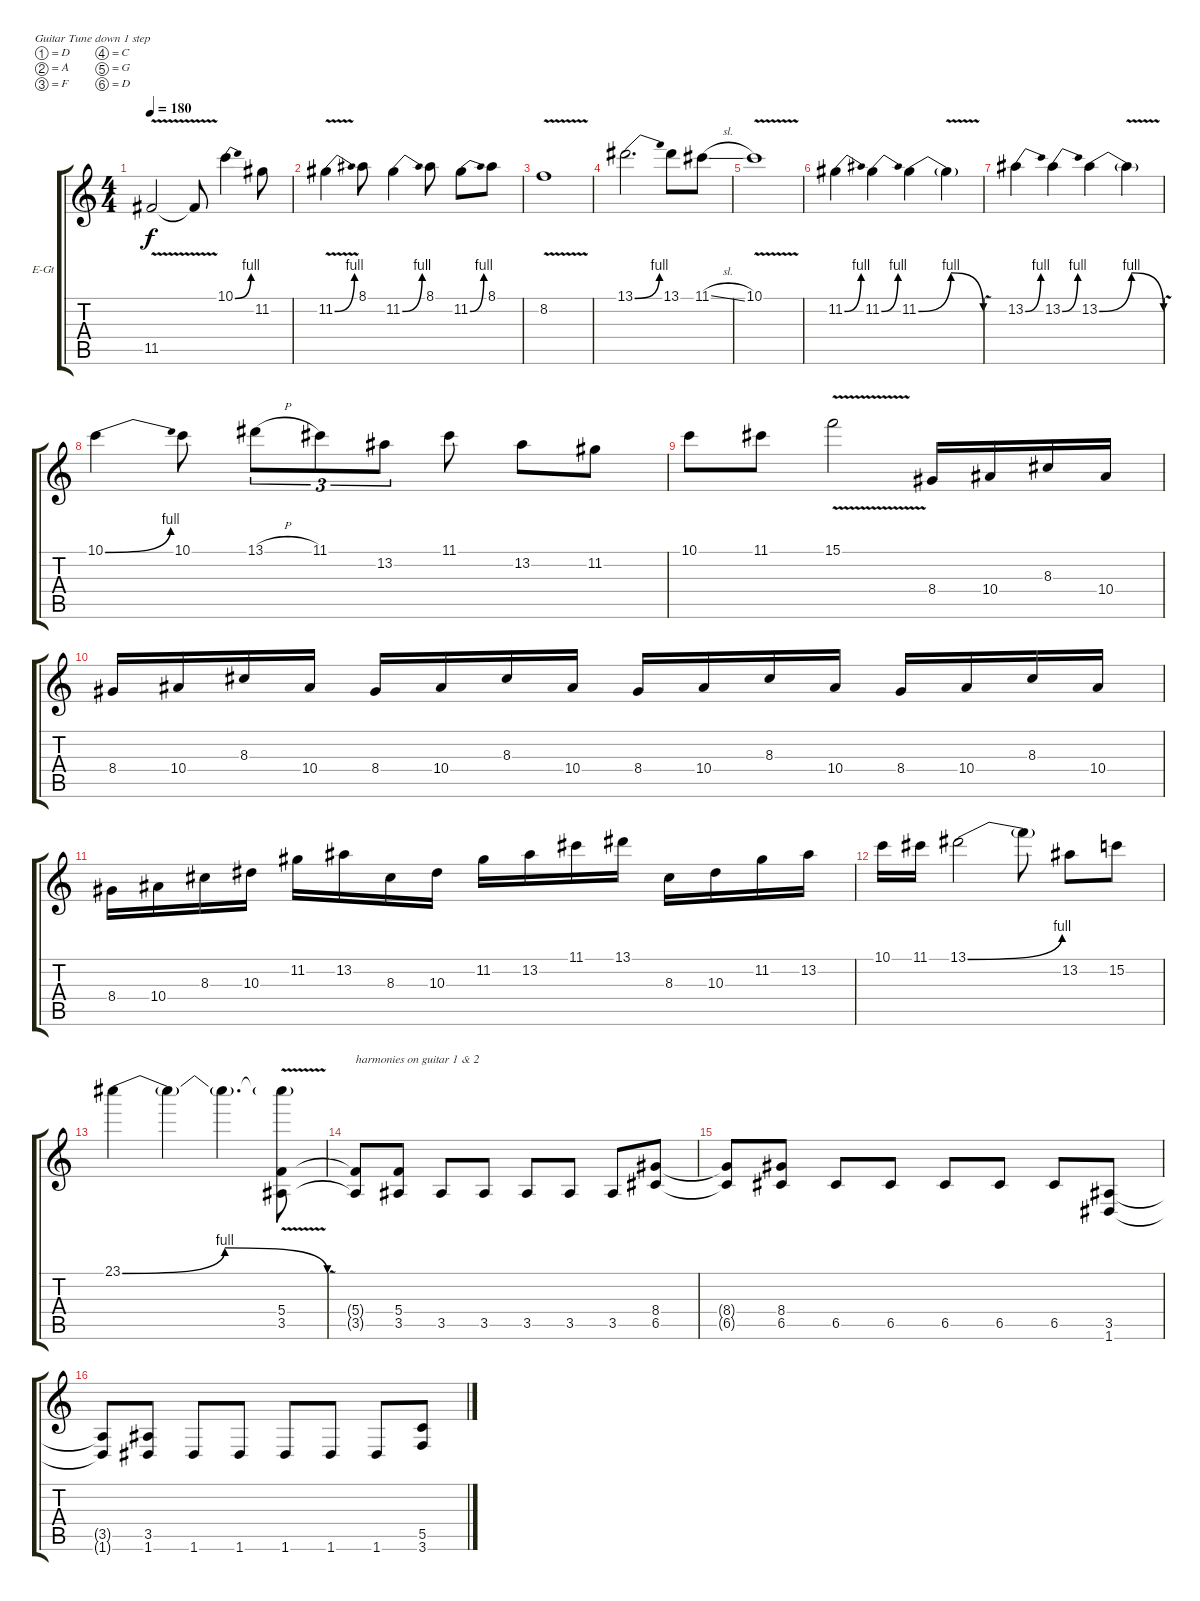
\bracketExtendMode groupsimilarinstruments
\firstSystemTrackNameOrientation horizontal
\otherSystemsTrackNameOrientation horizontal
\track ("Guitar 3" "E-Gt") {instrument distortionguitar}
\staff {score tabs}
\tuning (D4 A3 F3 C3 G2 D2)
\ts (4 4)
\tempo 180
\clef g2
\ks c
11.5{v}.2{dy f} 11.5{v t}.8 10.1{be (bend 0 0 15 4)}.4 11.2.8 |
11.2{be (bend 0 0 59.4 4) v}.4 8.1.8 11.2{be (bend 0 0 59.4 4)}.4 8.1.8 11.2{be (bend 0 0 60 4)}.8 8.1.8 |
8.2{v}.1 |
13.1{be (bend 0 0 15 4)}.2{d} 13.1.8 11.1{sl}.8 |
10.1{v}.1 |
11.2{be (bend 0 0 15 4)}.4 11.2{be (bend 0 0 15 4)}.4 11.2{be (bendrelease 0 0 10.2 4 20.4 4 30 0)}.4 11.2{v t}.4 |
13.2{be (bend 0 0 15 4)}.4 13.2{be (bend 0 0 15 4)}.4 13.2{be (bendrelease 0 0 10.2 4 20.4 4 30 0)}.4 13.2{v t}.4 |
10.1{be (bend 0 0 15 4)}.4 10.1.8 13.1{h}.8{tu (3 2)} 11.1.8{tu (3 2)} 13.2.8{tu (3 2)} 11.1.8 13.2.8 11.2.8 |
10.1.8 11.1.8 15.1{v}.2 8.4.16 10.4.16 8.3.16 10.4.16 |
8.4.16 10.4.16 8.3.16 10.4.16 8.4.16 10.4.16 8.3.16 10.4.16 8.4.16 10.4.16 8.3.16 10.4.16 8.4.16 10.4.16 8.3.16 10.4.16 |
8.4.16 10.4.16 8.3.16 10.3.16 11.2.16 13.2.16 8.3.16 10.3.16 11.2.16 13.2.16 11.1.16 13.1.16 8.3.16 10.3.16 11.2.16 13.2.16 |
10.1.16 11.1.16 13.1{be (bend 0 0 15 4)}.2 13.1{t}.8 13.2.8 15.2.8 |
23.1{be (bendrelease 0 0 10.2 4 18 4 32.4 0)}.4 23.1{t}.4 23.1{t}.4{d} (5.4 3.5 23.1{v t}).8 |
(5.4{t} 3.5{t}).8{txt "harmonies on guitar 1 & 2"} (5.4 3.5).8 3.5.8 3.5.8 3.5.8 3.5.8 3.5.8 (8.4 6.5).8 |
(8.4{t} 6.5{t}).8 (8.4 6.5).8 6.5.8 6.5.8 6.5.8 6.5.8 6.5.8 (3.5 1.6).8 |
(3.5{t} 1.6{t}).8 (3.5 1.6).8 1.6.8 1.6.8 1.6.8 1.6.8 1.6.8 (5.5 3.6).8
